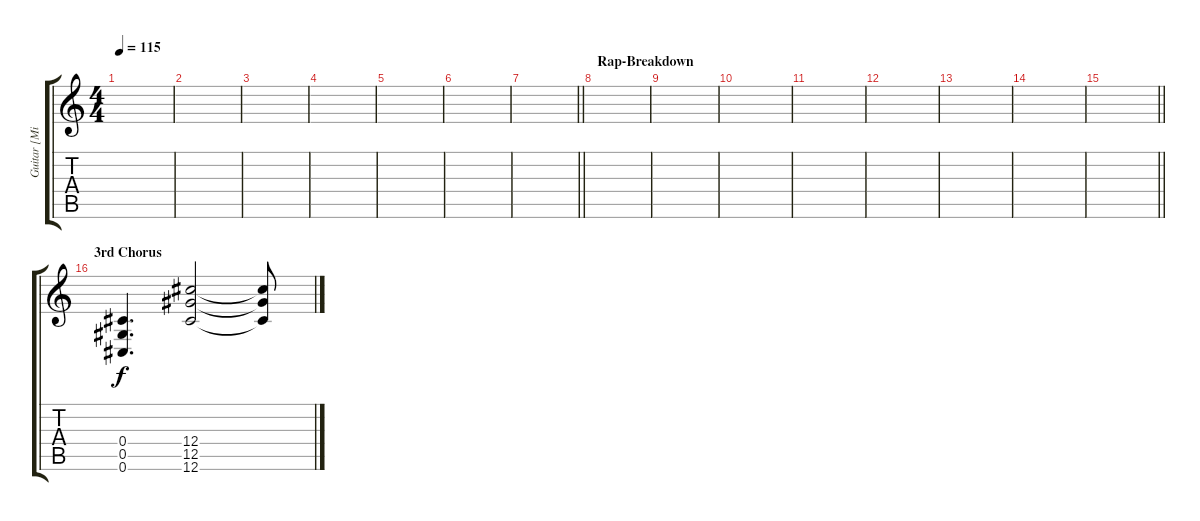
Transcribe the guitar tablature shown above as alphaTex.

\track ("Guitar [Mike Shinoda]" "Guitar [Mi") {instrument overdrivenguitar}
\staff {score tabs}
\tuning (Eb4 Bb3 Gb3 Db3 Ab2 Db2) {hide}
\ts (4 4)
\tempo 115
\clef g2
\ks c
|
|
|
|
|
|
\barLineRight lightlight
|
\section ("" "Rap-Breakdown")
|
|
|
|
|
|
|
\barLineRight lightlight
|
\section ("" "3rd Chorus")
(0.4 0.5 0.6).4{d} (12.4 12.5 12.6).2 (12.4{t} 12.5{t} 12.6{t}).8
